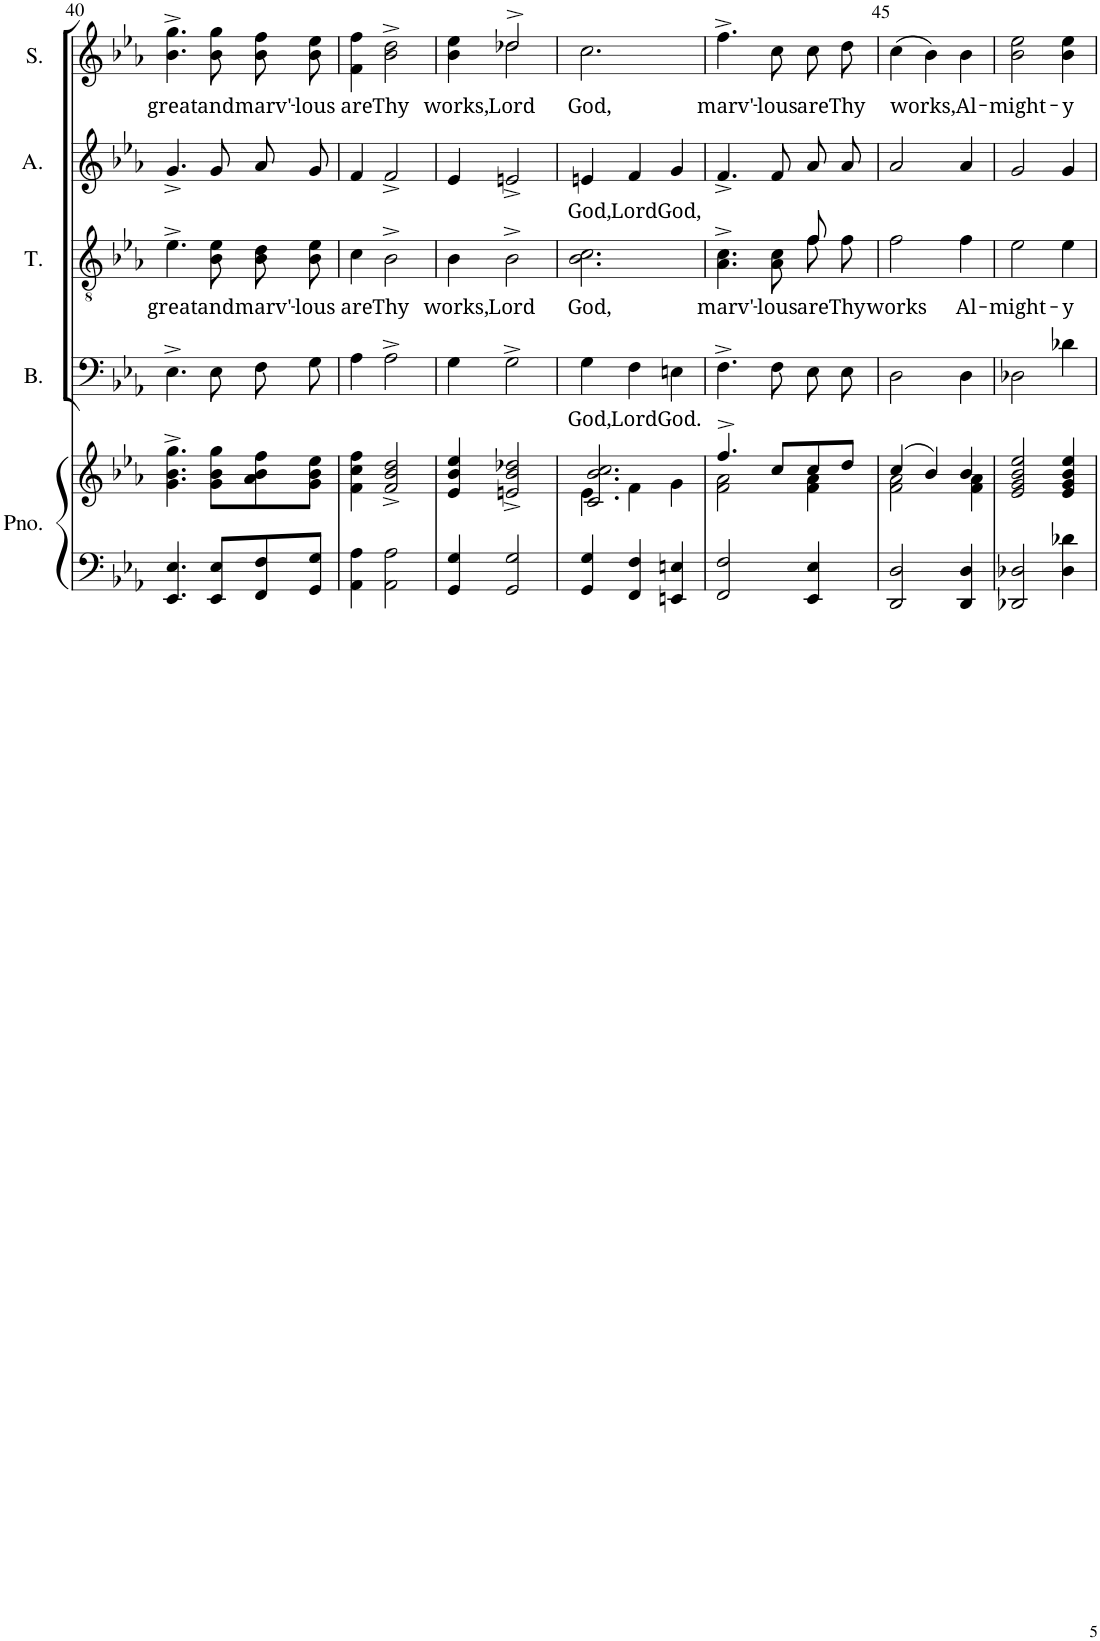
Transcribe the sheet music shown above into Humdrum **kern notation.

**kern	**kern	**kern	**text	**kern	**text	**kern	**text	**kern	**text
*part5	*part5	*part4	*part4	*part3	*part3	*part2	*part2	*part1	*part1
*staff6	*staff5	*staff4	*staff4	*staff3	*staff3	*staff2	*staff2	*staff1	*staff1
*I"Piano	*	*I"Bass	*	*I"Tenor	*	*I"Alto	*	*I"Soprano	*
*I'Pno.	*	*I'B.	*	*I'T.	*	*I'A.	*	*I'S.	*
!!LO:PB:g=z
*clefF4	*clefG2	*clefF4	*	*clefGv2	*	*clefG2	*	*clefG2	*
*k[b-e-a-]	*k[b-e-a-]	*k[b-e-a-]	*	*k[b-e-a-]	*	*k[b-e-a-]	*	*k[b-e-a-]	*
*M3/4	*M3/4	*M3/4	*	*M3/4	*	*M3/4	*	*M3/4	*
=40	=40	=40	=40	=40	=40	=40	=40	=40	=40
!	!	!	!	!	!LO:LY:b	!	!	!	!LO:LY:b
4.EE-/ 4.E-/	4.g\^ 4.b-\^ 4.gg\^	4.E-^\	.	4.e-^\	great	4.g^/	.	4.b-\^ 4.gg\^	great
!	!	!	!	!	!LO:LY:b	!	!	!	!LO:LY:b
8EE-/ 8E-/L	8g\ 8b-\ 8gg\L	8E-\	.	8B-\ 8e-\	and	8g/	.	8b-\ 8gg\	and
!	!	!	!	!	!LO:LY:b	!	!	!	!LO:LY:b
8FF/ 8F/	8a-\ 8b-\ 8ff\	8F\L	.	8B-\ 8d\L	marv'-	8a-/L	.	8b-\ 8ff\L	marv'-
!	!	!	!	!	!LO:LY:b	!	!	!	!LO:LY:b
8GG/ 8G/J	8g\ 8b-\ 8ee-\J	8G\J	.	8B-\ 8e-\J	-lous	8g/J	.	8b-\ 8ee-\J	-lous
=41	=41	=41	=41	=41	=41	=41	=41	=41	=41
!	!	!	!	!	!LO:LY:b	!	!	!	!LO:LY:b
4AA-\ 4A-\	4f\ 4cc\ 4ff\	4A-\	.	4c\	are	4f/	.	4f\ 4ff\	are
!	!	!	!	!	!LO:LY:b	!	!	!	!LO:LY:b
2AA-\ 2A-\	2f/^ 2b-/^ 2dd/^	2A-^\	.	2B-^\	Thy	2f^/	.	2b-\^ 2dd\^	Thy
=42	=42	=42	=42	=42	=42	=42	=42	=42	=42
!	!	!	!	!	!LO:LY:b	!	!	!	!LO:LY:b
*	*	*	*	*	*	*	*	*^	*
4GG/ 4G/	4e-/ 4b-/ 4ee-/	4G\	.	4B-\	works,	4e-/	.	4b-\ 4ee-\	4ryy	works,
!	!	!	!	!	!LO:LY:b	!	!	!	!	!LO:LY:b
2GG/ 2G/	2en/^ 2b-/^ 2dd-X/^	2G^\	.	2B-^\	Lord	2en^/	.	2dd-X^/	2dd-\	Lord
=43	=43	=43	=43	=43	=43	=43	=43	=43	=43	=43
*	*^	*	*	*	*	*	*	*	*	*
!	!	!	!	!LO:LY:b	!	!LO:LY:b	!	!LO:LY:b	!	!	!LO:LY:b
*	*	*	*	*	*	*	*	*	*v	*v	*
4GG/ 4G/	2.c/ 2.b-/ 2.cc/	4e-\	4G\	God,	2.B-\ 2.c\	God,	4en/	God,	2.cc\	God,
!	!	!	!	!LO:LY:b	!	!	!	!LO:LY:b	!	!
4FF/ 4F/	.	4f\	4F\	Lord	.	.	4f/	Lord	.	.
!	!	!	!	!LO:LY:b	!	!	!	!LO:LY:b	!	!
4EEn/ 4En/	.	4g\	4En\	God.	.	.	4g/	God,	.	.
=44	=44	=44	=44	=44	=44	=44	=44	=44	=44	=44
!	!	!	!	!	!	!LO:LY:b	!	!	!	!LO:LY:b
*	*	*	*	*	*^	*	*	*	*	*
2FF/ 2F/	4.ff^/	2f\ 2a-\	4.F^\	.	4.A-\^ 4.c\^	2ryy	marv'-	4.f^/	.	4.ff^\	marv'-
!	!	!	!	!	!	!	!LO:LY:b	!	!	!	!LO:LY:b
.	8cc/L	.	8F\	.	8A-\ 8c\	.	-lous	8f/	.	8cc\	-lous
!	!	!	!	!	!	!	!LO:LY:b	!	!	!	!LO:LY:b
4EE-/ 4E-/	8cc/	4f\ 4a-\	8E-\L	.	8f\L	8f\	are	8a-/L	.	8cc\L	are
!	!	!	!	!	!	!	!LO:LY:b	!	!	!	!LO:LY:b
.	8dd/J	.	8E-\J	.	8f\J	8ryy	Thy	8a-/J	.	8dd\J	Thy
=45	=45	=45	=45	=45	=45	=45	=45	=45	=45	=45	=45
!	!	!	!	!	!	!	!LO:LY:b	!	!	!	!LO:LY:b
*	*	*	*	*	*v	*v	*	*	*	*	*
2DD/ 2D/	(4cc/	2f\ 2a-\	2D\	.	2f\	works	2a-/	.	(4cc\	-works,
.	4b-/)	.	.	.	.	.	.	.	4b-\)	.
!	!	!	!	!	!	!LO:LY:b	!	!	!	!LO:LY:b
4DD/ 4D/	4b-/	4f\ 4a-\	4D\	.	4f\	Al-	4a-/	.	4b-\	Al-
=46	=46	=46	=46	=46	=46	=46	=46	=46	=46	=46
!	!	!	!	!	!	!LO:LY:b	!	!	!	!LO:LY:b
*	*v	*v	*	*	*	*	*	*	*	*
2DD-X/ 2D-X/	2e-/ 2g/ 2b-/ 2ee-/	2D-X\	.	2e-\	-might-	2g/	.	2b-\ 2ee-\	-might-
!	!	!	!	!	!LO:LY:b	!	!	!	!LO:LY:b
4D-\ 4d-X\	4e-/ 4g/ 4b-/ 4ee-/	4d-X\	.	4e-\	-y	4g/	.	4b-\ 4ee-\	-y
=	=	=	=	=	=	=	=	=	=
*-	*-	*-	*-	*-	*-	*-	*-	*-	*-
